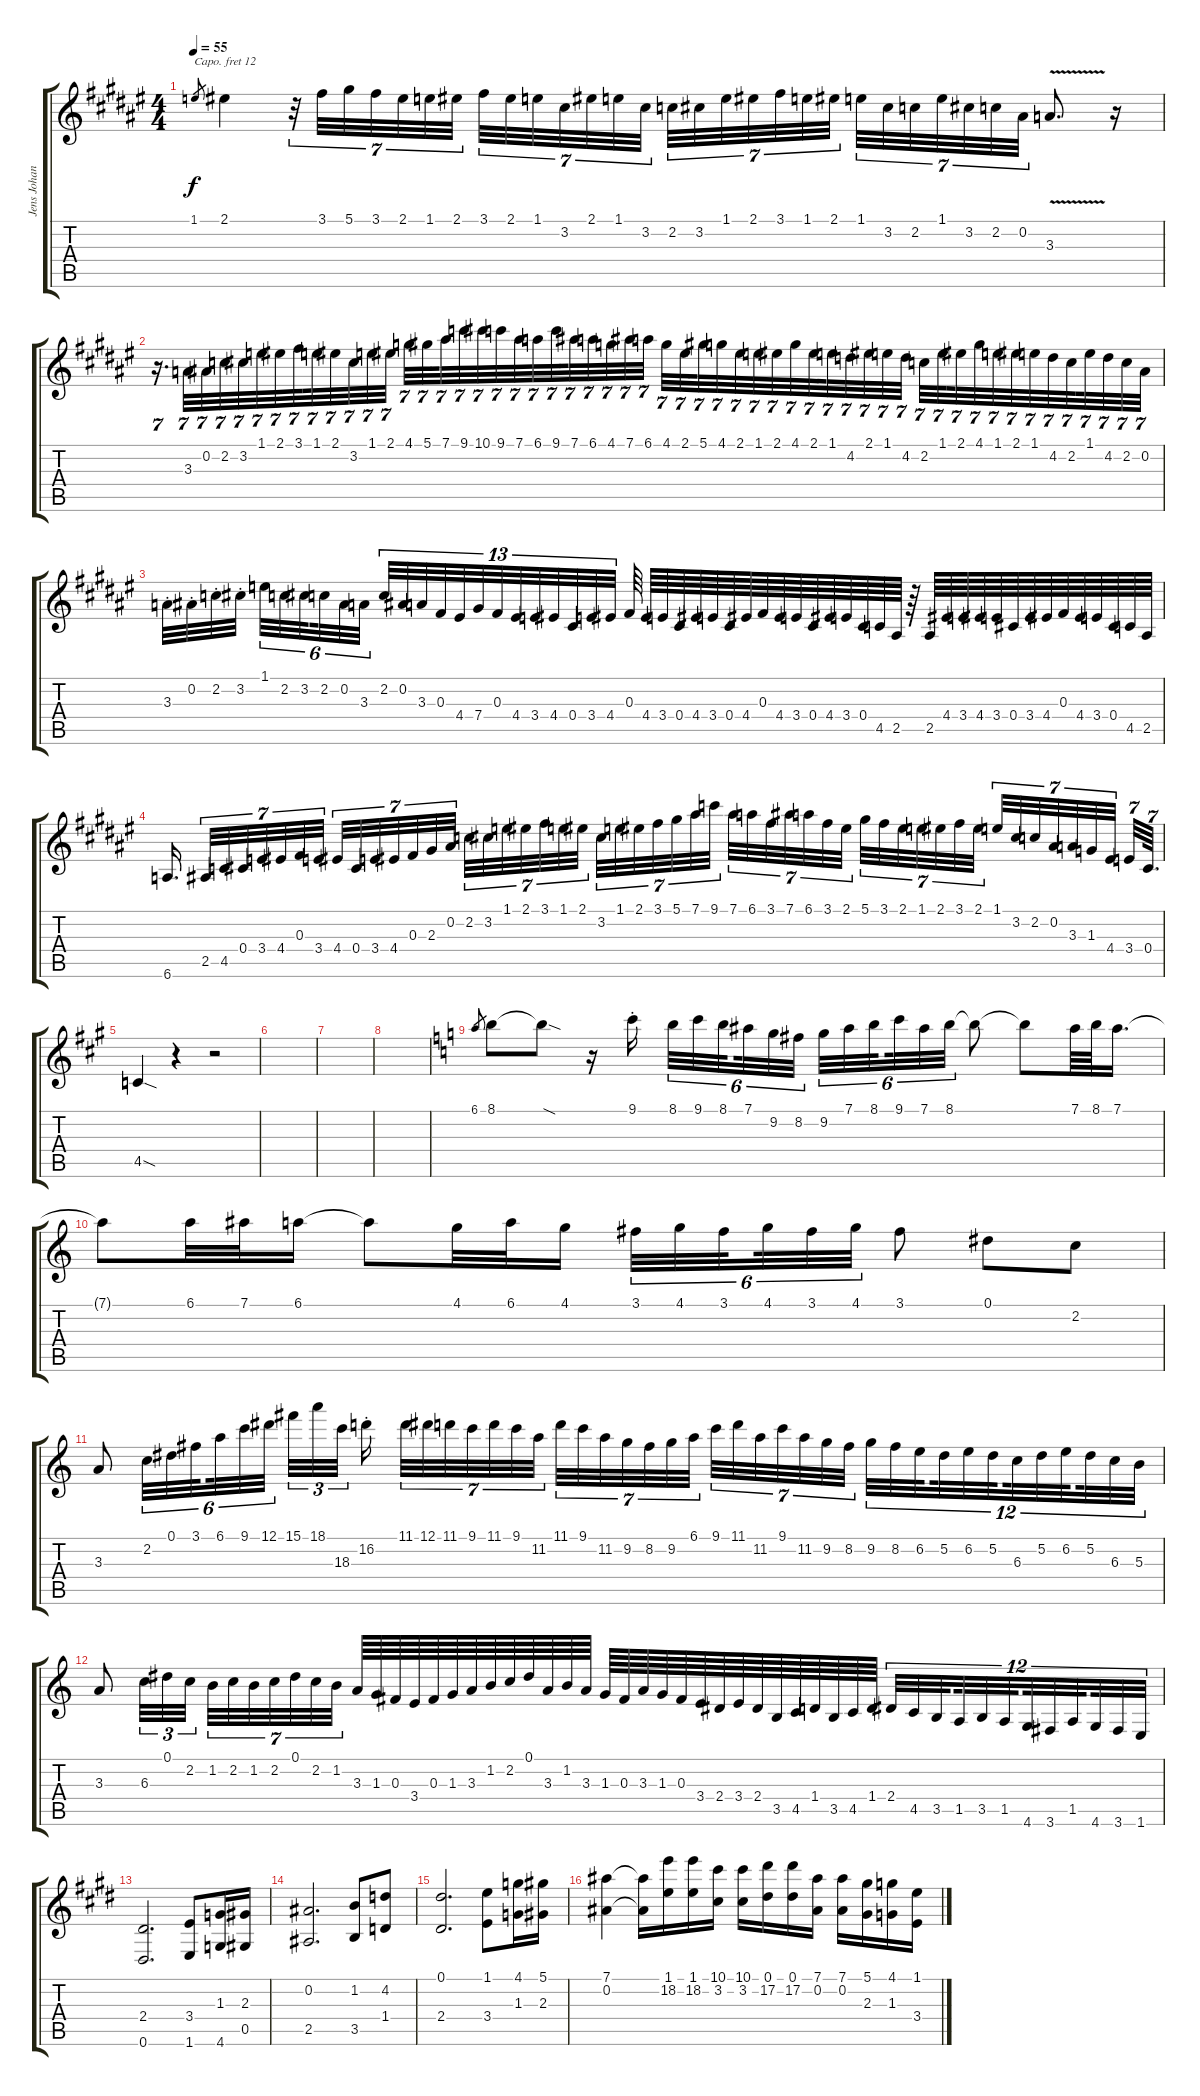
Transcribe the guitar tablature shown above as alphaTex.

\track ("Jens Johansson II" "Jens Johan") {instrument ocarina}
\staff {score tabs}
\capo 12
\tuning (Eb4 Bb3 Gb3 Db3 Ab2 Eb2) {hide}
\ts (4 4)
\tempo 55
\clef g2
\ks f#
1.1.8{gr dy f} 2.1.4{volume 16 instrument lead1square} r.32{tu (7 4)} 3.1.32{tu (7 4)} 5.1.32{tu (7 4)} 3.1.32{tu (7 4)} 2.1.32{tu (7 4)} 1.1.32{tu (7 4)} 2.1.32{tu (7 4) beam splitsecondary} 3.1.32{tu (7 4)} 2.1.32{tu (7 4)} 1.1.32{tu (7 4)} 3.2.32{tu (7 4)} 2.1.32{tu (7 4)} 1.1.32{tu (7 4)} 3.2.32{tu (7 4)} 2.2.32{tu (7 4)} 3.2.32{tu (7 4)} 1.1.32{tu (7 4)} 2.1.32{tu (7 4)} 3.1.32{tu (7 4)} 1.1.32{tu (7 4)} 2.1.32{tu (7 4) beam splitsecondary} 1.1.32{tu (7 4)} 3.2.32{tu (7 4)} 2.2.32{tu (7 4)} 1.1.32{tu (7 4)} 3.2.32{tu (7 4)} 2.2.32{tu (7 4)} 0.2.32{tu (7 4)} 3.3{v}.8{d} r.16 |
r.16{d tu (7 4)} 3.3.32{tu (7 4)} 0.2.32{tu (7 4)} 2.2.32{tu (7 4)} 3.2.32{tu (7 4)} 1.1.32{tu (7 4)} 2.1.32{tu (7 4)} 3.1.32{tu (7 4) beam splitsecondary} 1.1.32{tu (7 4)} 2.1.32{tu (7 4)} 3.2.32{tu (7 4)} 1.1.32{tu (7 4)} 2.1.32{tu (7 4)} 4.1.32{tu (7 4)} 5.1.32{tu (7 4) beam splitsecondary} 7.1.32{tu (7 4)} 9.1.32{tu (7 4)} 10.1.32{tu (7 4)} 9.1.32{tu (7 4)} 7.1.32{tu (7 4)} 6.1.32{tu (7 4)} 9.1.32{tu (7 4) beam splitsecondary} 7.1.32{tu (7 4)} 6.1.32{tu (7 4)} 4.1.32{tu (7 4)} 7.1.32{tu (7 4)} 6.1.32{tu (7 4)} 4.1.32{tu (7 4)} 2.1.32{tu (7 4) beam splitsecondary} 5.1.32{tu (7 4)} 4.1.32{tu (7 4)} 2.1.32{tu (7 4)} 1.1.32{tu (7 4)} 2.1.32{tu (7 4)} 4.1.32{tu (7 4)} 2.1.32{tu (7 4) beam splitsecondary} 1.1.32{tu (7 4)} 4.2.32{tu (7 4)} 2.1.32{tu (7 4)} 1.1.32{tu (7 4)} 4.2.32{tu (7 4)} 2.2.32{tu (7 4)} 1.1.32{tu (7 4) beam splitsecondary} 2.1.32{tu (7 4)} 4.1.32{tu (7 4)} 1.1.32{tu (7 4)} 2.1.32{tu (7 4)} 1.1.32{tu (7 4)} 4.2.32{tu (7 4)} 2.2.32{tu (7 4) beam splitsecondary} 1.1.32{tu (7 4)} 4.2.32{tu (7 4)} 2.2.32{tu (7 4)} 0.2.32{tu (7 4)} |
3.3{st}.32 0.2{st}.32 2.2{st}.32 3.2{st}.32{beam splitsecondary} 1.1.32{tu (6 4)} 2.2.32{tu (6 4)} 3.2.32{tu (6 4) beam splitsecondary} 2.2.32{tu (6 4)} 0.2.32{tu (6 4)} 3.3.32{tu (6 4)} 2.2.32{tu (13 8)} 0.2.32{tu (13 8)} 3.3.32{tu (13 8)} 0.3.32{tu (13 8)} 4.4.32{tu (13 8)} 7.4.32{tu (13 8)} 0.3.32{tu (13 8)} 4.4.32{tu (13 8)} 3.4.32{tu (13 8)} 4.4.32{tu (13 8)} 0.4.32{tu (13 8)} 3.4.32{tu (13 8)} 4.4.32{tu (13 8)} 0.3.64 4.4.64 3.4.64 0.4.64 4.4.64 3.4.64 0.4.64 4.4.64 0.3.64 4.4.64 3.4.64 0.4.64 4.4.64 3.4.64 0.4.64 4.5.64 2.5.64 r.64 2.5.64 4.4.64 3.4.64 4.4.64 3.4.64 0.4.64 3.4.64 4.4.64 0.3.64 4.4.64 3.4.64 0.4.64 4.5.64 2.5.64 |
6.6.16{d beam splitsecondary} 2.5.32{tu (7 4)} 4.5.32{tu (7 4)} 0.4.32{tu (7 4)} 3.4.32{tu (7 4)} 4.4.32{tu (7 4)} 0.3.32{tu (7 4)} 3.4.32{tu (7 4) beam splitsecondary} 4.4.32{tu (7 4)} 0.4.32{tu (7 4)} 3.4.32{tu (7 4)} 4.4.32{tu (7 4)} 0.3.32{tu (7 4)} 2.3.32{tu (7 4)} 0.2.32{tu (7 4) beam splitsecondary} 2.2.32{tu (7 4)} 3.2.32{tu (7 4)} 1.1.32{tu (7 4)} 2.1.32{tu (7 4)} 3.1.32{tu (7 4)} 1.1.32{tu (7 4)} 2.1.32{tu (7 4) beam splitsecondary} 3.2.32{tu (7 4)} 1.1.32{tu (7 4)} 2.1.32{tu (7 4)} 3.1.32{tu (7 4)} 5.1.32{tu (7 4)} 7.1.32{tu (7 4)} 9.1.32{tu (7 4) beam splitsecondary} 7.1.32{tu (7 4)} 6.1.32{tu (7 4)} 3.1.32{tu (7 4)} 7.1.32{tu (7 4)} 6.1.32{tu (7 4)} 3.1.32{tu (7 4)} 2.1.32{tu (7 4) beam splitsecondary} 5.1.32{tu (7 4)} 3.1.32{tu (7 4)} 2.1.32{tu (7 4)} 1.1.32{tu (7 4)} 2.1.32{tu (7 4)} 3.1.32{tu (7 4)} 2.1.32{tu (7 4) beam splitsecondary} 1.1.32{tu (7 4)} 3.2.32{tu (7 4)} 2.2.32{tu (7 4)} 0.2.32{tu (7 4)} 3.3.32{tu (7 4)} 1.3.32{tu (7 4)} 4.4.32{tu (7 4) beam splitsecondary} 3.4.32{tu (7 4)} 0.4.64{d tu (7 4)} |
\ks a
4.5{sod}.4 r.4 r.2 |
|
|
|
\ks c
6.1.8{gr} 8.1.8 8.1{sod t}.8 r.16 9.1{st}.16{beam splitsecondary} 8.1.32{tu (6 4)} 9.1.32{tu (6 4)} 8.1.32{tu (6 4) beam splitsecondary} 7.1.32{tu (6 4)} 9.2.32{tu (6 4)} 8.2.32{tu (6 4)} 9.2.32{tu (6 4)} 7.1.32{tu (6 4)} 8.1.32{tu (6 4) beam splitsecondary} 9.1.32{tu (6 4)} 7.1.32{tu (6 4)} 8.1.32{tu (6 4)} 8.1{t}.8 8.1{t}.8 7.1.64 8.1.64 7.1.16{d} |
7.1{t}.8 6.1.32 7.1.32 6.1.16 6.1{t}.8 4.1.32 6.1.32 4.1.16 3.1.32{tu (6 4)} 4.1.32{tu (6 4)} 3.1.32{tu (6 4) beam splitsecondary} 4.1.32{tu (6 4)} 3.1.32{tu (6 4)} 4.1.32{tu (6 4)} 3.1.8 0.1.8 2.2.8 |
3.3.8 2.2.32{tu (6 4)} 0.1.32{tu (6 4)} 3.1.32{tu (6 4) beam splitsecondary} 6.1.32{tu (6 4)} 9.1.32{tu (6 4)} 12.1.32{tu (6 4)} 15.1.32{tu (3 2)} 18.1.32{tu (3 2)} 18.3.32{tu (3 2) beam splitsecondary} 16.2{st}.16{beam splitsecondary} 11.1.32{tu (7 4)} 12.1.32{tu (7 4)} 11.1.32{tu (7 4)} 9.1.32{tu (7 4)} 11.1.32{tu (7 4)} 9.1.32{tu (7 4)} 11.2.32{tu (7 4)} 11.1.32{tu (7 4)} 9.1.32{tu (7 4)} 11.2.32{tu (7 4)} 9.2.32{tu (7 4)} 8.2.32{tu (7 4)} 9.2.32{tu (7 4)} 6.1.32{tu (7 4) beam splitsecondary} 9.1.32{tu (7 4)} 11.1.32{tu (7 4)} 11.2.32{tu (7 4)} 9.1.32{tu (7 4)} 11.2.32{tu (7 4)} 9.2.32{tu (7 4)} 8.2.32{tu (7 4)} 9.2.32{tu (12 8)} 8.2.32{tu (12 8)} 6.2.32{tu (12 8) beam splitsecondary} 5.2.32{tu (12 8)} 6.2.32{tu (12 8)} 5.2.32{tu (12 8) beam splitsecondary} 6.3.32{tu (12 8)} 5.2.32{tu (12 8)} 6.2.32{tu (12 8) beam splitsecondary} 5.2.32{tu (12 8)} 6.3.32{tu (12 8)} 5.3.32{tu (12 8)} |
3.3.8 6.3.32{tu (3 2)} 0.1.32{tu (3 2)} 2.2.32{tu (3 2) beam splitsecondary} 1.2.32{tu (7 4)} 2.2.32{tu (7 4)} 1.2.32{tu (7 4)} 2.2.32{tu (7 4)} 0.1.32{tu (7 4)} 2.2.32{tu (7 4)} 1.2.32{tu (7 4) beam splitsecondary} 3.3.64 1.3.64 0.3.64 3.4.64 0.3.64 1.3.64 3.3.64 1.2.64 2.2.64 0.1.64 3.3.64 1.2.64 3.3.64 1.3.64 0.3.64 3.3.64 1.3.64 0.3.64 3.4.64 2.4.64 3.4.64 2.4.64 3.5.64 4.5.64 1.4.64 3.5.64 4.5.64 1.4.64 2.4.32{tu (12 8)} 4.5.32{tu (12 8)} 3.5.32{tu (12 8) beam splitsecondary} 1.5.32{tu (12 8)} 3.5.32{tu (12 8)} 1.5.32{tu (12 8) beam splitsecondary} 4.6.32{tu (12 8)} 3.6.32{tu (12 8)} 1.5.32{tu (12 8) beam splitsecondary} 4.6.32{tu (12 8)} 3.6.32{tu (12 8)} 1.6.32{tu (12 8)} |
\ks e
(2.4 0.6).2{d volume 13 instrument stringensemble1} (3.4 1.6).8 (1.3 4.6).16 (2.3 0.5).16 |
(0.2 2.5).2{d} (1.2 3.5).8 (4.2 1.4).8 |
(0.1 2.4).2{d} (1.1 3.4).8 (4.1 1.3).16 (5.1 2.3).16 |
(7.1 0.2).4 (7.1{t} 0.2{t}).16 (1.1 18.2).16 (1.1 18.2).16 (10.1 3.2).16 (10.1 3.2).16 (0.1 17.2).16 (0.1 17.2).16 (7.1 0.2).16 (7.1 0.2).16 (5.1 2.3).16 (4.1 1.3).16 (1.1 3.4).16
